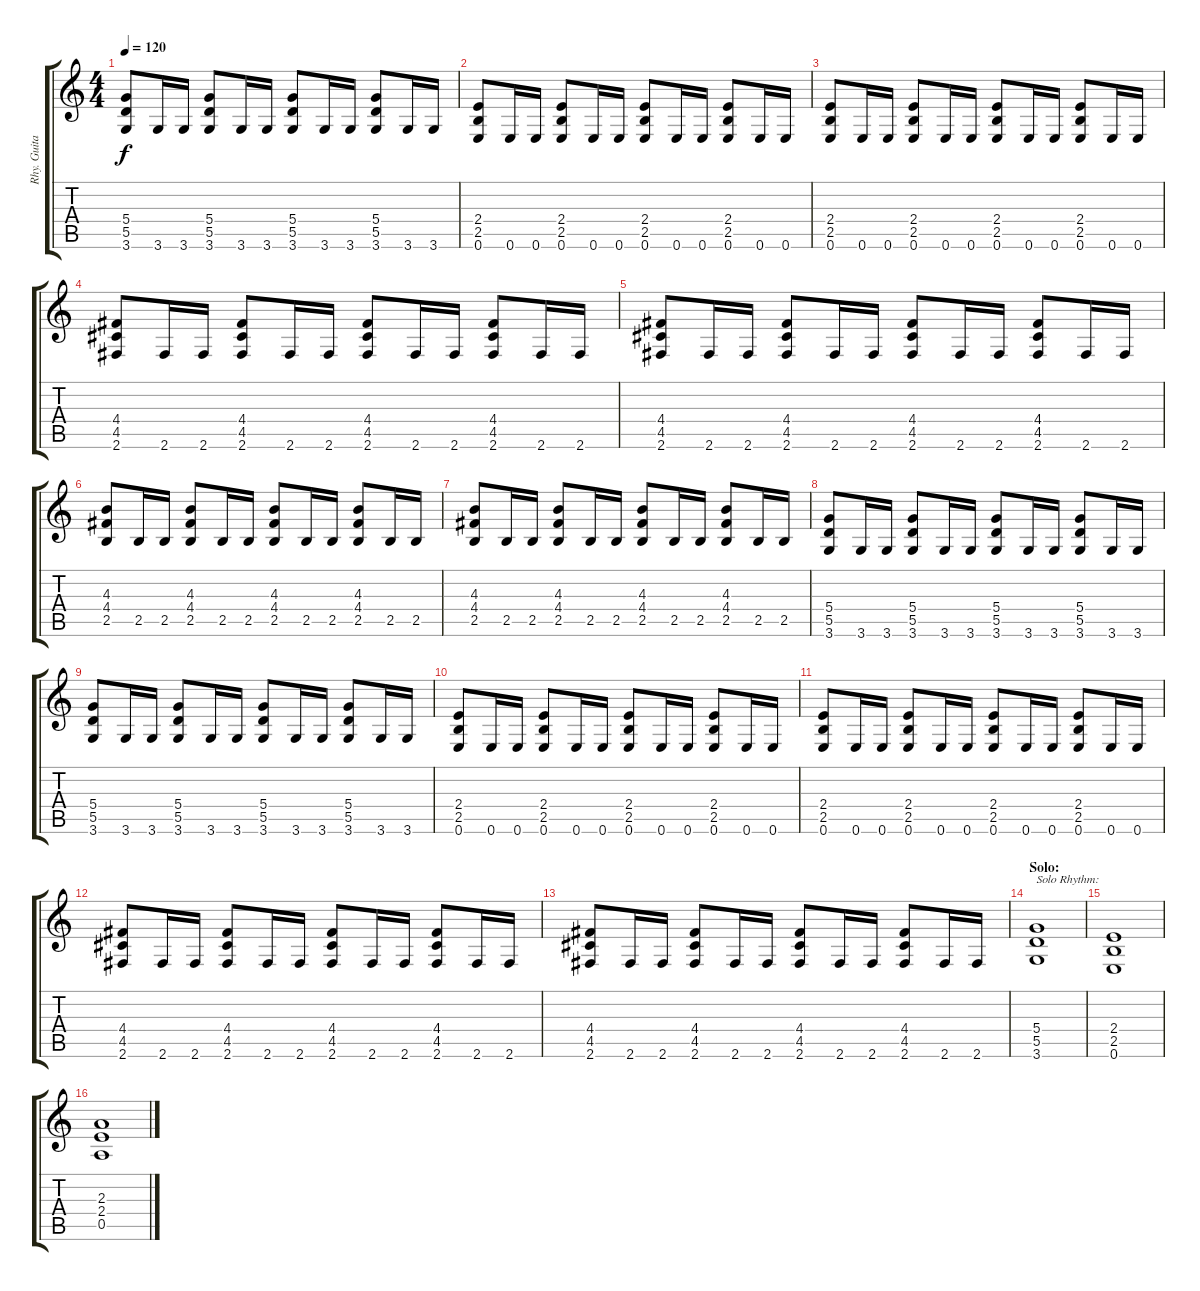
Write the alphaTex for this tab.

\track ("Rhy. Guitar 2" "Rhy. Guita") {instrument distortionguitar}
\staff {score tabs}
\tuning (E4 B3 G3 D3 A2 E2) {hide}
\ts (4 4)
\tempo 120
\clef g2
\ks c
(5.4 5.5 3.6).8{dy f} 3.6.16 3.6.16 (5.4 5.5 3.6).8 3.6.16 3.6.16 (5.4 5.5 3.6).8 3.6.16 3.6.16 (5.4 5.5 3.6).8 3.6.16 3.6.16 |
(2.4 2.5 0.6).8 0.6.16 0.6.16 (2.4 2.5 0.6).8 0.6.16 0.6.16 (2.4 2.5 0.6).8 0.6.16 0.6.16 (2.4 2.5 0.6).8 0.6.16 0.6.16 |
(2.4 2.5 0.6).8 0.6.16 0.6.16 (2.4 2.5 0.6).8 0.6.16 0.6.16 (2.4 2.5 0.6).8 0.6.16 0.6.16 (2.4 2.5 0.6).8 0.6.16 0.6.16 |
(4.4 4.5 2.6).8 2.6.16 2.6.16 (4.4 4.5 2.6).8 2.6.16 2.6.16 (4.4 4.5 2.6).8 2.6.16 2.6.16 (4.4 4.5 2.6).8 2.6.16 2.6.16 |
(4.4 4.5 2.6).8 2.6.16 2.6.16 (4.4 4.5 2.6).8 2.6.16 2.6.16 (4.4 4.5 2.6).8 2.6.16 2.6.16 (4.4 4.5 2.6).8 2.6.16 2.6.16 |
(4.3 4.4 2.5).8 2.5.16 2.5.16 (4.3 4.4 2.5).8 2.5.16 2.5.16 (4.3 4.4 2.5).8 2.5.16 2.5.16 (4.3 4.4 2.5).8 2.5.16 2.5.16 |
(4.3 4.4 2.5).8 2.5.16 2.5.16 (4.3 4.4 2.5).8 2.5.16 2.5.16 (4.3 4.4 2.5).8 2.5.16 2.5.16 (4.3 4.4 2.5).8 2.5.16 2.5.16 |
(5.4 5.5 3.6).8 3.6.16 3.6.16 (5.4 5.5 3.6).8 3.6.16 3.6.16 (5.4 5.5 3.6).8 3.6.16 3.6.16 (5.4 5.5 3.6).8 3.6.16 3.6.16 |
(5.4 5.5 3.6).8 3.6.16 3.6.16 (5.4 5.5 3.6).8 3.6.16 3.6.16 (5.4 5.5 3.6).8 3.6.16 3.6.16 (5.4 5.5 3.6).8 3.6.16 3.6.16 |
(2.4 2.5 0.6).8 0.6.16 0.6.16 (2.4 2.5 0.6).8 0.6.16 0.6.16 (2.4 2.5 0.6).8 0.6.16 0.6.16 (2.4 2.5 0.6).8 0.6.16 0.6.16 |
(2.4 2.5 0.6).8 0.6.16 0.6.16 (2.4 2.5 0.6).8 0.6.16 0.6.16 (2.4 2.5 0.6).8 0.6.16 0.6.16 (2.4 2.5 0.6).8 0.6.16 0.6.16 |
(4.4 4.5 2.6).8 2.6.16 2.6.16 (4.4 4.5 2.6).8 2.6.16 2.6.16 (4.4 4.5 2.6).8 2.6.16 2.6.16 (4.4 4.5 2.6).8 2.6.16 2.6.16 |
(4.4 4.5 2.6).8 2.6.16 2.6.16 (4.4 4.5 2.6).8 2.6.16 2.6.16 (4.4 4.5 2.6).8 2.6.16 2.6.16 (4.4 4.5 2.6).8 2.6.16 2.6.16 |
\section ("" "Solo:")
(5.4 5.5 3.6).1{txt "Solo Rhythm:"} |
(2.4 2.5 0.6).1 |
(2.3 2.4 0.5).1
